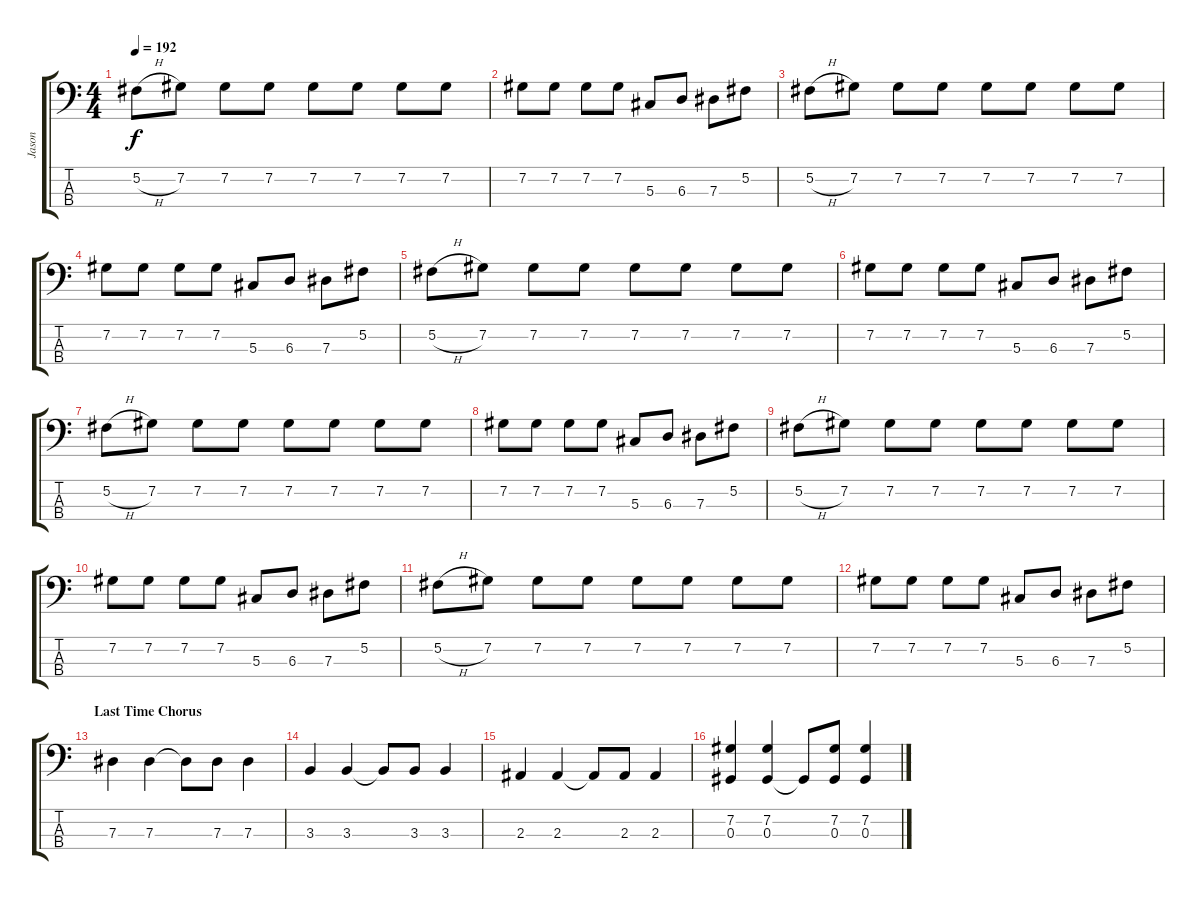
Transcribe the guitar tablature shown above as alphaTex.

\track ("Jason" "Jason") {instrument electricbassfinger}
\staff {score tabs}
\tuning (Gb2 Db2 Ab1 Eb1) {hide}
\ts (4 4)
\tempo 192
\clef f4
\ks c
5.2{h}.8{dy f} 7.2.8 7.2.8 7.2.8 7.2.8 7.2.8 7.2.8 7.2.8 |
7.2.8 7.2.8 7.2.8 7.2.8 5.3.8 6.3.8 7.3.8 5.2.8 |
5.2{h}.8 7.2.8 7.2.8 7.2.8 7.2.8 7.2.8 7.2.8 7.2.8 |
7.2.8 7.2.8 7.2.8 7.2.8 5.3.8 6.3.8 7.3.8 5.2.8 |
5.2{h}.8 7.2.8 7.2.8 7.2.8 7.2.8 7.2.8 7.2.8 7.2.8 |
7.2.8 7.2.8 7.2.8 7.2.8 5.3.8 6.3.8 7.3.8 5.2.8 |
5.2{h}.8 7.2.8 7.2.8 7.2.8 7.2.8 7.2.8 7.2.8 7.2.8 |
7.2.8 7.2.8 7.2.8 7.2.8 5.3.8 6.3.8 7.3.8 5.2.8 |
5.2{h}.8 7.2.8 7.2.8 7.2.8 7.2.8 7.2.8 7.2.8 7.2.8 |
7.2.8 7.2.8 7.2.8 7.2.8 5.3.8 6.3.8 7.3.8 5.2.8 |
5.2{h}.8 7.2.8 7.2.8 7.2.8 7.2.8 7.2.8 7.2.8 7.2.8 |
7.2.8 7.2.8 7.2.8 7.2.8 5.3.8 6.3.8 7.3.8 5.2.8 |
\section ("" "Last Time Chorus")
7.3.4 7.3.4 7.3{t}.8 7.3.8 7.3.4 |
3.3.4 3.3.4 3.3{t}.8 3.3.8 3.3.4 |
2.3.4 2.3.4 2.3{t}.8 2.3.8 2.3.4 |
(7.2 0.3).4 (7.2 0.3).4 0.3{t}.8 (7.2 0.3).8 (7.2 0.3).4
